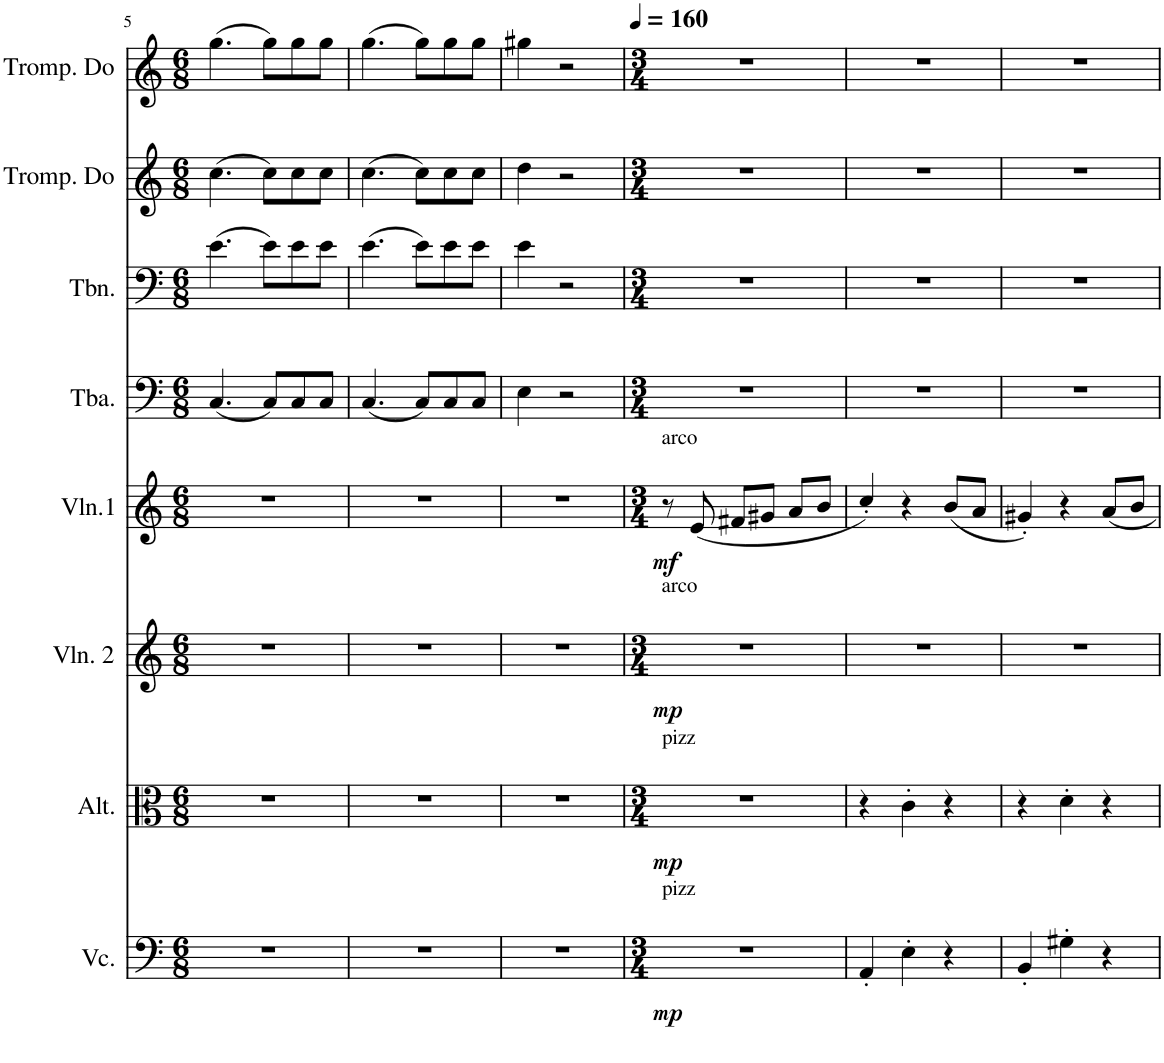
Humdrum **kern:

**kern	**dynam	**kern	**dynam	**kern	**dynam	**kern	**dynam	**kern	**kern	**kern	**kern
*part8	*part8	*part7	*part7	*part6	*part6	*part5	*part5	*part4	*part3	*part2	*part1
*staff8	*staff8	*staff7	*staff7	*staff6	*staff6	*staff5	*staff5	*staff4	*staff3	*staff2	*staff1
*I"Violoncelle	*	*I"Alto	*	*I"Violon 2	*	*I"Violon 1	*	*I"Tuba	*I"Trombone	*I"Trompette en Do	*I"Trompette en Do
*I'Vc.	*	*I'Alt.	*	*I'Vln. 2	*	*I'Vln.1	*	*I'Tba.	*I'Tbn.	*I'Tromp. Do	*I'Tromp. Do
!!LO:PB:g=z
*clefF4	*	*clefC3	*	*clefG2	*	*clefG2	*	*clefF4	*clefF4	*clefG2	*clefG2
*	*	*	*	*	*	*	*	*	*	*Trd1c2	*Trd1c2
*k[]	*	*k[]	*	*k[]	*	*k[]	*	*k[]	*k[]	*k[]	*k[]
*M6/8	*	*M6/8	*	*M6/8	*	*M6/8	*	*M6/8	*M6/8	*M6/8	*M6/8
=5	=5	=5	=5	=5	=5	=5	=5	=5	=5	=5	=5
2.r	.	2.r	.	2.r	.	2.r	.	(4.C/	(4.e\	(4.cc\	(4.gg\
.	.	.	.	.	.	.	.	8C/L)	8e\L)	8cc\L)	8gg\L)
.	.	.	.	.	.	.	.	8C/	8e\	8cc\	8gg\
.	.	.	.	.	.	.	.	8C/J	8e\J	8cc\J	8gg\J
=6	=6	=6	=6	=6	=6	=6	=6	=6	=6	=6	=6
2.r	.	2.r	.	2.r	.	2.r	.	(4.C/	(4.e\	(4.cc\	(4.gg\
.	.	.	.	.	.	.	.	8C/L)	8e\L)	8cc\L)	8gg\L)
.	.	.	.	.	.	.	.	8C/	8e\	8cc\	8gg\
.	.	.	.	.	.	.	.	8C/J	8e\J	8cc\J	8gg\J
=7	=7	=7	=7	=7	=7	=7	=7	=7	=7	=7	=7
2.r	.	2.r	.	2.r	.	2.r	.	4E\	4e\	4dd\	4gg#X\
.	.	.	.	.	.	.	.	2r	2r	2r	2r
=8	=8	=8	=8	=8	=8	=8	=8	=8	=8	=8	=8
*M3/4	*	*M3/4	*	*M3/4	*	*M3/4	*	*M3/4	*M3/4	*M3/4	*M3/4
*	*	*	*	*	*	*	*	*	*	*	*MM160
!	!	!	!	!	!	!LO:TX:a:t=arco	!	!	!	!	!
!	!	!	!	!LO:TX:a:t=arco	!	!	!	!	!	!	!
!	!	!LO:TX:a:t=pizz	!	!	!	!	!	!	!	!	!
!LO:TX:a:t=pizz	!	!	!	!	!	!	!	!	!	!	!
!	!LO:DY:b	!	!LO:DY:b	!	!LO:DY:b	!	!LO:DY:b	!	!	!	!
2.r	mp	2.r	mp	2.r	mp	8r	mf	2.r	2.r	2.r	2.r
.	.	.	.	.	.	(8e/	.	.	.	.	.
.	.	.	.	.	.	8f#X/L	.	.	.	.	.
.	.	.	.	.	.	8g#X/J	.	.	.	.	.
.	.	.	.	.	.	8a/L	.	.	.	.	.
.	.	.	.	.	.	8b/J	.	.	.	.	.
=9	=9	=9	=9	=9	=9	=9	=9	=9	=9	=9	=9
4AA'/	.	4r	.	2.r	.	4cc'/)	.	2.r	2.r	2.r	2.r
4E'\	.	4c'\	.	.	.	4r	.	.	.	.	.
4r	.	4r	.	.	.	(8b/L	.	.	.	.	.
.	.	.	.	.	.	8a/J	.	.	.	.	.
=10	=10	=10	=10	=10	=10	=10	=10	=10	=10	=10	=10
4BB'/	.	4r	.	2.r	.	4g#X'/)	.	2.r	2.r	2.r	2.r
4G#X'\	.	4d'\	.	.	.	4r	.	.	.	.	.
4r	.	4r	.	.	.	8a/L	.	.	.	.	.
.	.	.	.	.	.	8b/J	.	.	.	.	.
=	=	=	=	=	=	=	=	=	=	=	=
*-	*-	*-	*-	*-	*-	*-	*-	*-	*-	*-	*-
